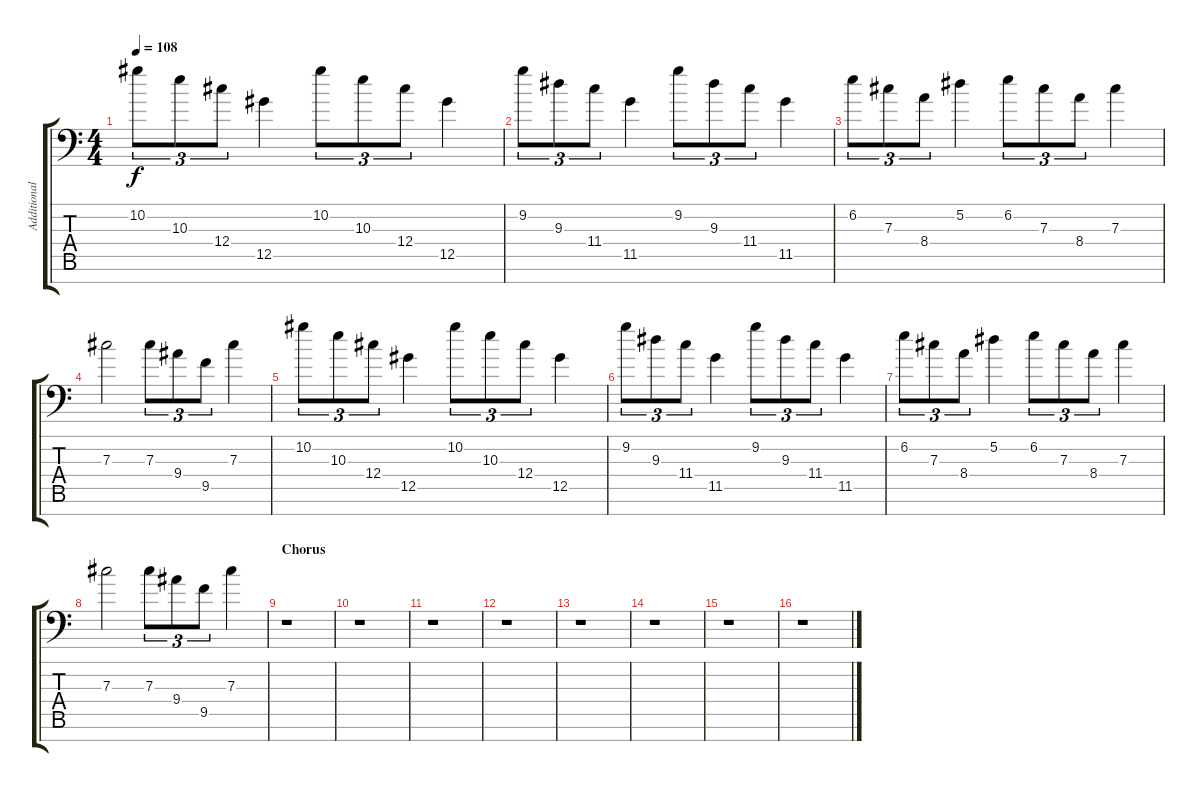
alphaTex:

\track ("Additional Guitar" "Additional") {instrument distortionguitar}
\staff {score tabs}
\tuning (Eb4 Bb3 Gb3 Db3 Ab2 Db2 Ab1) {hide}
\ts (4 4)
\tempo 108
\clef f4
\ks c
10.2.8{tu (3 2) dy f} 10.3.8{tu (3 2)} 12.4.8{tu (3 2)} 12.5.4 10.2.8{tu (3 2)} 10.3.8{tu (3 2)} 12.4.8{tu (3 2)} 12.5.4 |
9.2.8{tu (3 2)} 9.3.8{tu (3 2)} 11.4.8{tu (3 2)} 11.5.4 9.2.8{tu (3 2)} 9.3.8{tu (3 2)} 11.4.8{tu (3 2)} 11.5.4 |
6.2.8{tu (3 2)} 7.3.8{tu (3 2)} 8.4.8{tu (3 2)} 5.2.4 6.2.8{tu (3 2)} 7.3.8{tu (3 2)} 8.4.8{tu (3 2)} 7.3.4 |
7.3.2 7.3.8{tu (3 2)} 9.4.8{tu (3 2)} 9.5.8{tu (3 2)} 7.3.4 |
10.2.8{tu (3 2)} 10.3.8{tu (3 2)} 12.4.8{tu (3 2)} 12.5.4 10.2.8{tu (3 2)} 10.3.8{tu (3 2)} 12.4.8{tu (3 2)} 12.5.4 |
9.2.8{tu (3 2)} 9.3.8{tu (3 2)} 11.4.8{tu (3 2)} 11.5.4 9.2.8{tu (3 2)} 9.3.8{tu (3 2)} 11.4.8{tu (3 2)} 11.5.4 |
6.2.8{tu (3 2)} 7.3.8{tu (3 2)} 8.4.8{tu (3 2)} 5.2.4 6.2.8{tu (3 2)} 7.3.8{tu (3 2)} 8.4.8{tu (3 2)} 7.3.4 |
7.3.2 7.3.8{tu (3 2)} 9.4.8{tu (3 2)} 9.5.8{tu (3 2)} 7.3.4 |
\section ("" "Chorus")
r.1 |
r.1 |
r.1 |
r.1 |
r.1 |
r.1 |
r.1 |
r.1
